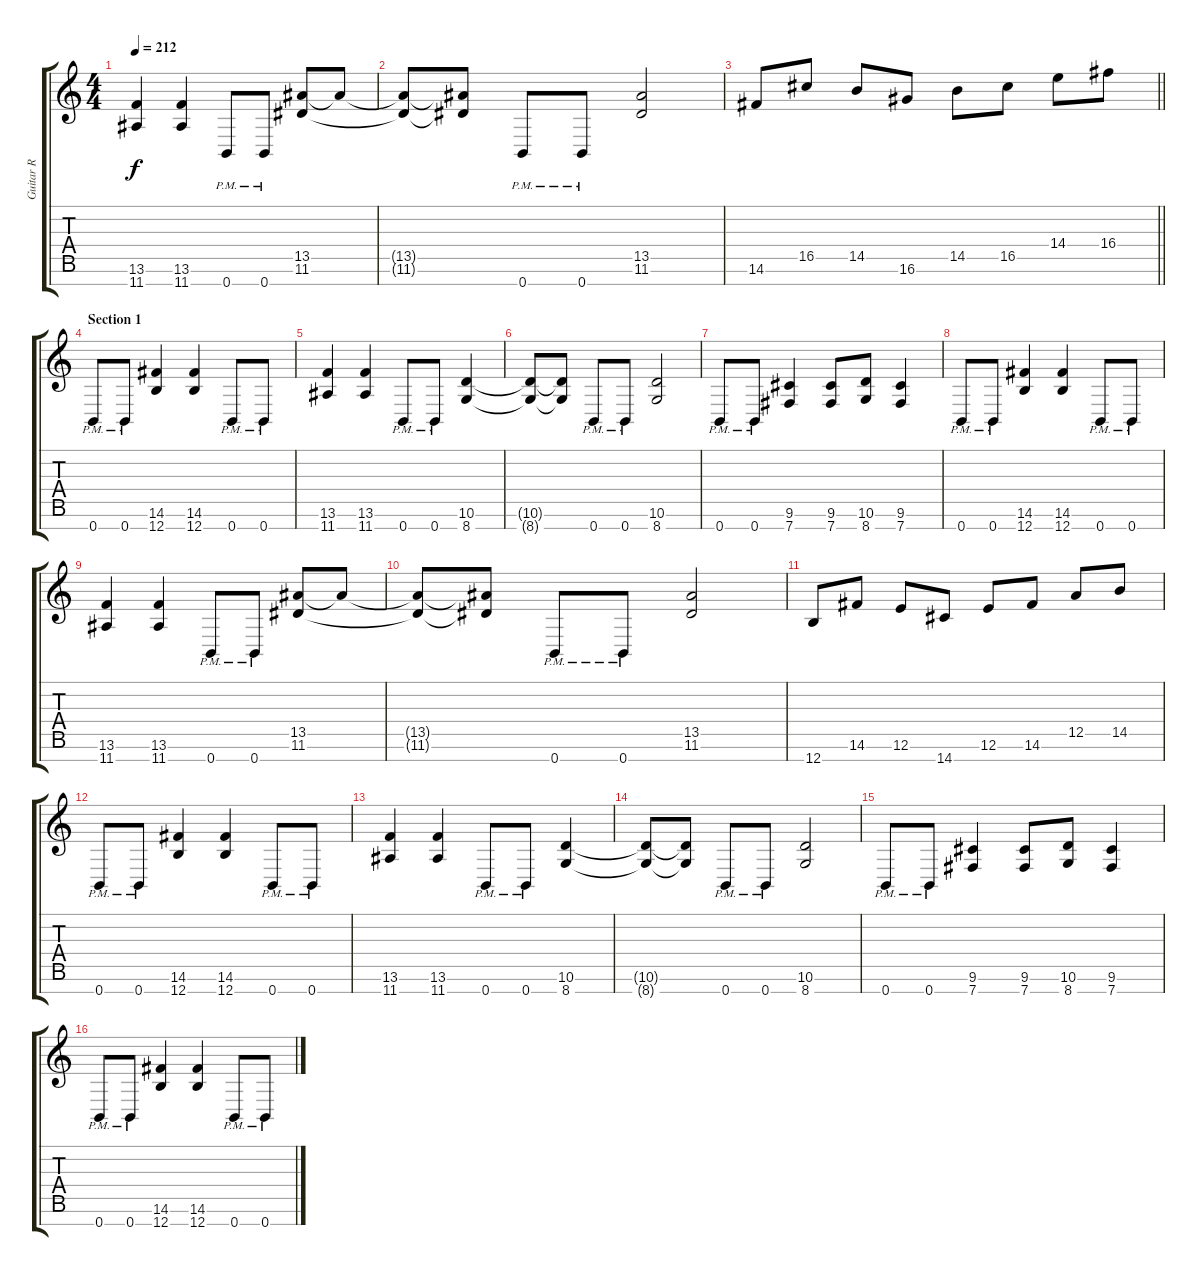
\track ("Guitar R" "Guitar R") {instrument overdrivenguitar}
\staff {score tabs}
\tuning (E4 B3 G3 D3 A2 E2 B1) {hide}
\ts (4 4)
\tempo 212
\clef g2
\ks c
(13.6 11.7).4{dy f} (13.6 11.7).4 0.7{pm}.8 0.7{pm}.8 (13.5 11.6).8 13.5{t}.8 |
(13.5{t} 11.6{t}).8 (13.5{t} 11.6{t}).8 0.7{pm}.8 0.7{pm}.8 (13.5 11.6).2 |
\barLineRight lightlight
14.6.8 16.5.8 14.5.8 16.6.8 14.5.8 16.5.8 14.4.8 16.4.8 |
\section ("" "Section 1")
0.7{pm}.8 0.7{pm}.8 (14.6 12.7).4 (14.6 12.7).4 0.7{pm}.8 0.7{pm}.8 |
(13.6 11.7).4 (13.6 11.7).4 0.7{pm}.8 0.7{pm}.8 (10.6 8.7).4 |
(10.6{t} 8.7{t}).8 (10.6{t} 8.7{t}).8 0.7{pm}.8 0.7{pm}.8 (10.6 8.7).2 |
0.7{pm}.8 0.7{pm}.8 (9.6 7.7).4 (9.6 7.7).8 (10.6 8.7).8 (9.6 7.7).4 |
0.7{pm}.8 0.7{pm}.8 (14.6 12.7).4 (14.6 12.7).4 0.7{pm}.8 0.7{pm}.8 |
(13.6 11.7).4 (13.6 11.7).4 0.7{pm}.8 0.7{pm}.8 (13.5 11.6).8 13.5{t}.8 |
(13.5{t} 11.6{t}).8 (13.5{t} 11.6{t}).8 0.7{pm}.8 0.7{pm}.8 (13.5 11.6).2 |
12.7.8 14.6.8 12.6.8 14.7.8 12.6.8 14.6.8 12.5.8 14.5.8 |
0.7{pm}.8 0.7{pm}.8 (14.6 12.7).4 (14.6 12.7).4 0.7{pm}.8 0.7{pm}.8 |
(13.6 11.7).4 (13.6 11.7).4 0.7{pm}.8 0.7{pm}.8 (10.6 8.7).4 |
(10.6{t} 8.7{t}).8 (10.6{t} 8.7{t}).8 0.7{pm}.8 0.7{pm}.8 (10.6 8.7).2 |
0.7{pm}.8 0.7{pm}.8 (9.6 7.7).4 (9.6 7.7).8 (10.6 8.7).8 (9.6 7.7).4 |
0.7{pm}.8 0.7{pm}.8 (14.6 12.7).4 (14.6 12.7).4 0.7{pm}.8 0.7{pm}.8
